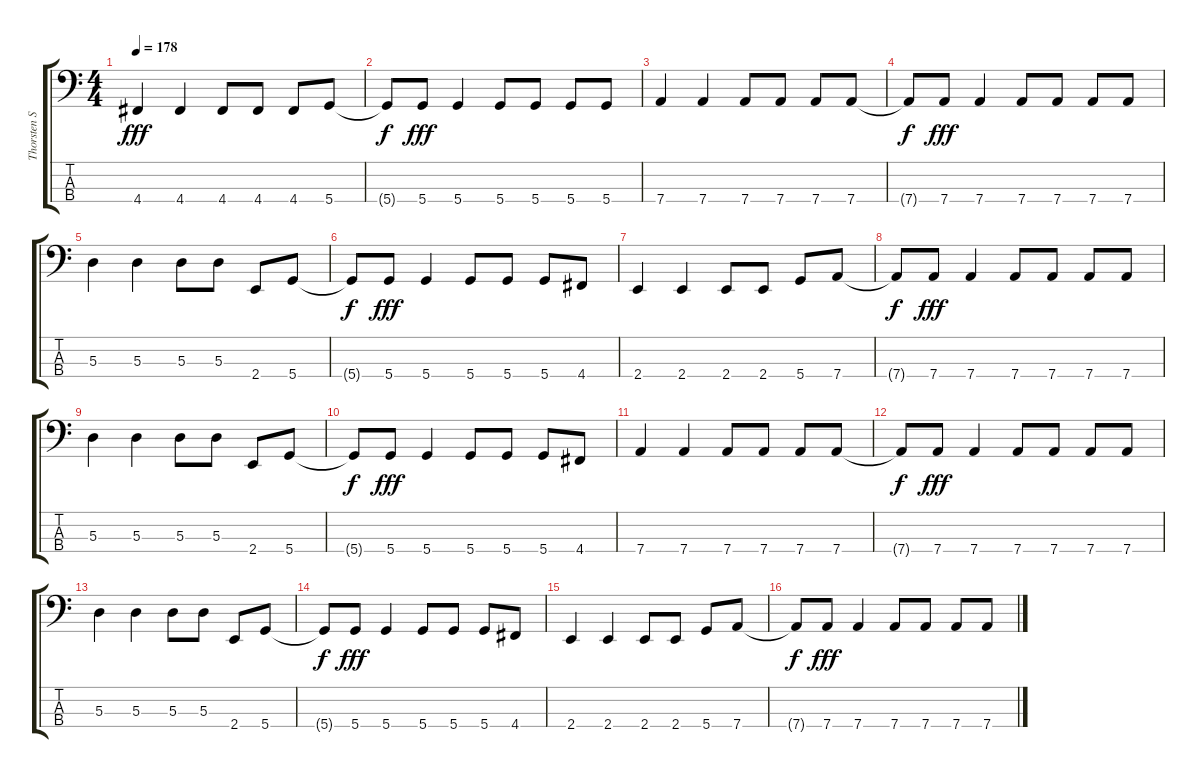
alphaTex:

\track ("Thorsten Scholz" "Thorsten S") {instrument electricbasspick}
\staff {score tabs}
\tuning (G2 D2 A1 D1) {hide}
\ts (4 4)
\tempo 178
\clef f4
\ks c
4.4.4{dy fff} 4.4.4 4.4.8 4.4.8 4.4.8 5.4.8 |
5.4{t}.8{dy f} 5.4.8{dy fff} 5.4.4 5.4.8 5.4.8 5.4.8 5.4.8 |
7.4.4 7.4.4 7.4.8 7.4.8 7.4.8 7.4.8 |
7.4{t}.8{dy f} 7.4.8{dy fff} 7.4.4 7.4.8 7.4.8 7.4.8 7.4.8 |
5.3.4 5.3.4 5.3.8 5.3.8 2.4.8 5.4.8 |
5.4{t}.8{dy f} 5.4.8{dy fff} 5.4.4 5.4.8 5.4.8 5.4.8 4.4.8 |
2.4.4 2.4.4 2.4.8 2.4.8 5.4.8 7.4.8 |
7.4{t}.8{dy f} 7.4.8{dy fff} 7.4.4 7.4.8 7.4.8 7.4.8 7.4.8 |
5.3.4 5.3.4 5.3.8 5.3.8 2.4.8 5.4.8 |
5.4{t}.8{dy f} 5.4.8{dy fff} 5.4.4 5.4.8 5.4.8 5.4.8 4.4.8 |
7.4.4 7.4.4 7.4.8 7.4.8 7.4.8 7.4.8 |
7.4{t}.8{dy f} 7.4.8{dy fff} 7.4.4 7.4.8 7.4.8 7.4.8 7.4.8 |
5.3.4 5.3.4 5.3.8 5.3.8 2.4.8 5.4.8 |
5.4{t}.8{dy f} 5.4.8{dy fff} 5.4.4 5.4.8 5.4.8 5.4.8 4.4.8 |
2.4.4 2.4.4 2.4.8 2.4.8 5.4.8 7.4.8 |
7.4{t}.8{dy f} 7.4.8{dy fff} 7.4.4 7.4.8 7.4.8 7.4.8 7.4.8
